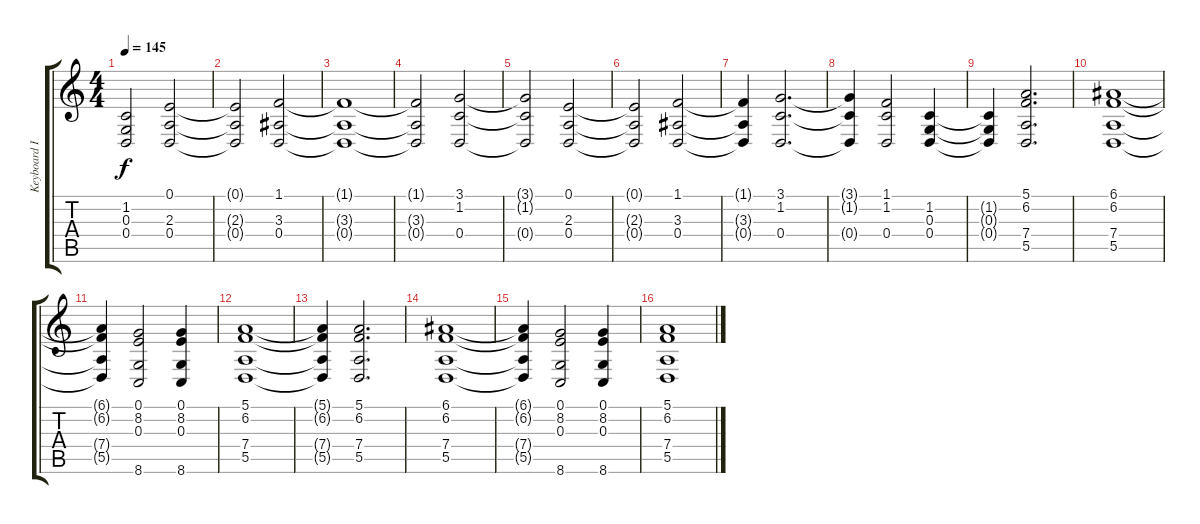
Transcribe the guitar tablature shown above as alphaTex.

\track ("Keyboard II" "Keyboard I") {instrument pad4choir}
\staff {score tabs}
\tuning (E4 B3 G3 D3 A2 E2) {hide}
\ts (4 4)
\tempo 145
\clef g2
\ks c
(1.2 0.3 0.4).2{dy f} (0.1 2.3 0.4).2 |
(0.1{t} 2.3{t} 0.4{t}).2 (1.1 3.3 0.4).2 |
(1.1{t} 3.3{t} 0.4{t}).1 |
(1.1{t} 3.3{t} 0.4{t}).2 (3.1 1.2 0.4).2 |
(3.1{t} 1.2{t} 0.4{t}).2 (0.1 2.3 0.4).2 |
(0.1{t} 2.3{t} 0.4{t}).2 (1.1 3.3 0.4).2 |
(1.1{t} 3.3{t} 0.4{t}).4 (3.1 1.2 0.4).2{d} |
(3.1{t} 1.2{t} 0.4{t}).4 (1.1 1.2 0.4).2 (1.2 0.3 0.4).4 |
(1.2{t} 0.3{t} 0.4{t}).4 (5.1 6.2 7.4 5.5).2{d volume 11 instrument stringensemble1} |
(6.1 6.2 7.4 5.5).1 |
(6.1{t} 6.2{t} 7.4{t} 5.5{t}).4 (0.1 8.2 0.3 8.6).2 (0.1 8.2 0.3 8.6).4 |
(5.1 6.2 7.4 5.5).1 |
(5.1{t} 6.2{t} 7.4{t} 5.5{t}).4 (5.1 6.2 7.4 5.5).2{d} |
(6.1 6.2 7.4 5.5).1 |
(6.1{t} 6.2{t} 7.4{t} 5.5{t}).4 (0.1 8.2 0.3 8.6).2 (0.1 8.2 0.3 8.6).4 |
(5.1 6.2 7.4 5.5).1{instrument stringensemble1}
